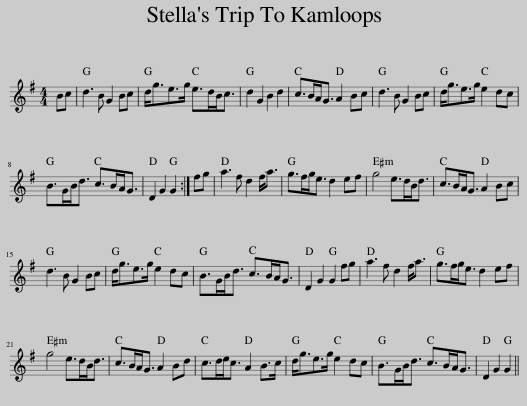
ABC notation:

X:1
L:1/8
M:4/4
I:linebreak $
K:G
V:1 treble
V:1
 Bc | d3 B G2 Bc | d<ge>g e>dB<c | d2 G2 B2 d2 | c>BA<G A2 Bc | %5
 d3 B G2 Bc | d<ge>g e2 dc |$ B>GB<d c>BA<G | D2 G2 G2 :| fg | %10
 a3 f d2 f<a | g>fg<e d2 ef | g4 e>dB<d | c>BA<G A2 Bc |$ d3 B G2 Bc | %15
 d<ge>g e2 dc | B>GB<d c>BA<G | D2 G2 G2 fg | a3 f d2 f<a | g>fg<e d2 ef |$ %20
 g4 e>dB<d | c>BA<G A2 Bd | c>de<c A2 B>c | d<ge>g e2 dc | B>GB<d c>BA<G | %25
 D2 G2 G2 || %26
